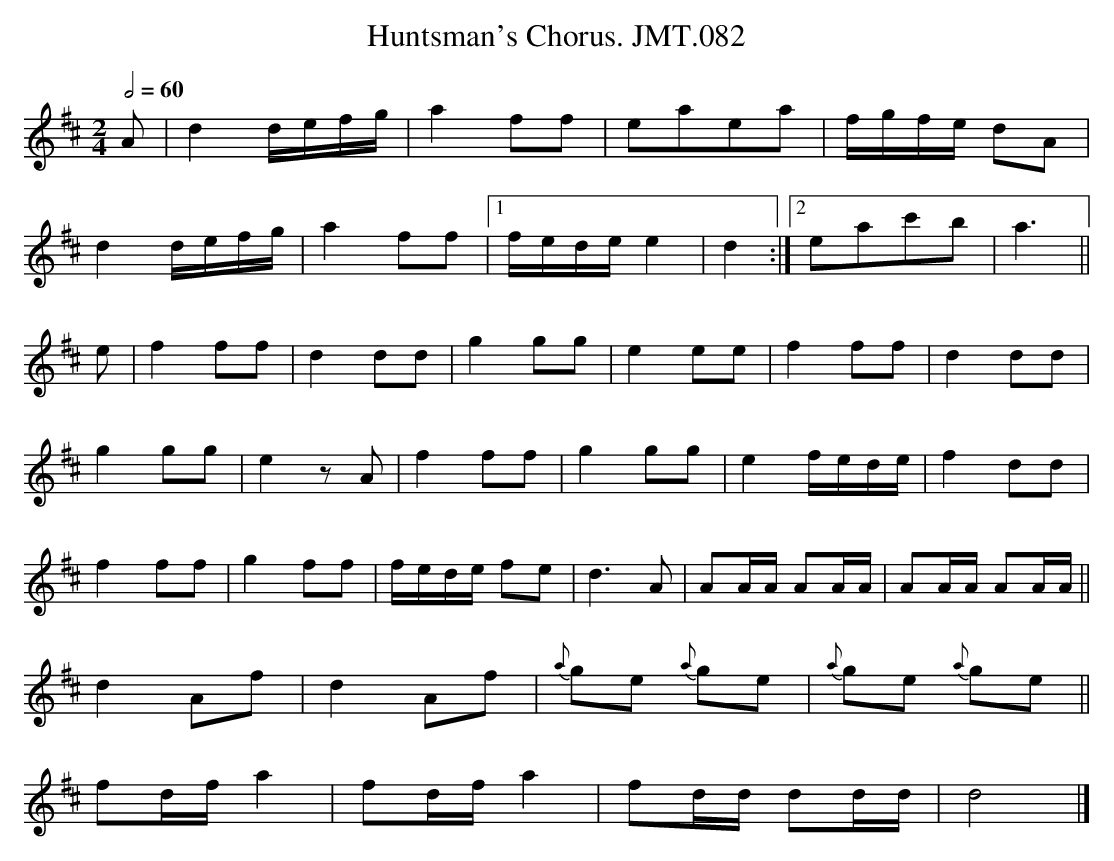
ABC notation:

X:1
T:Huntsman's Chorus. JMT.082
M:2/4
L:1/8
Q:1/2=60
K:D
A|d2d/e/f/g/|a2ff|eaea|f/g/f/e/ dA|
d2d/e/f/g/|a2ff|1 f/e/d/e/ e2|d2:|2eac'b|a3||
e|f2ff|d2dd|g2gg|e2ee|f2ff|d2dd|
g2gg|e2zA|f2ff|g2gg|e2f/e/d/e/|f2dd|
f2ff|g2ff|f/e/d/e/ fe|d3A|AA/A/ AA/A/|AA/A/ AA/A/||
d2Af|d2Af|{a}ge {a}ge|{a}ge {a}ge||
fd/f/ a2|fd/f/ a2|fd/d/ dd/d/|d4|]
